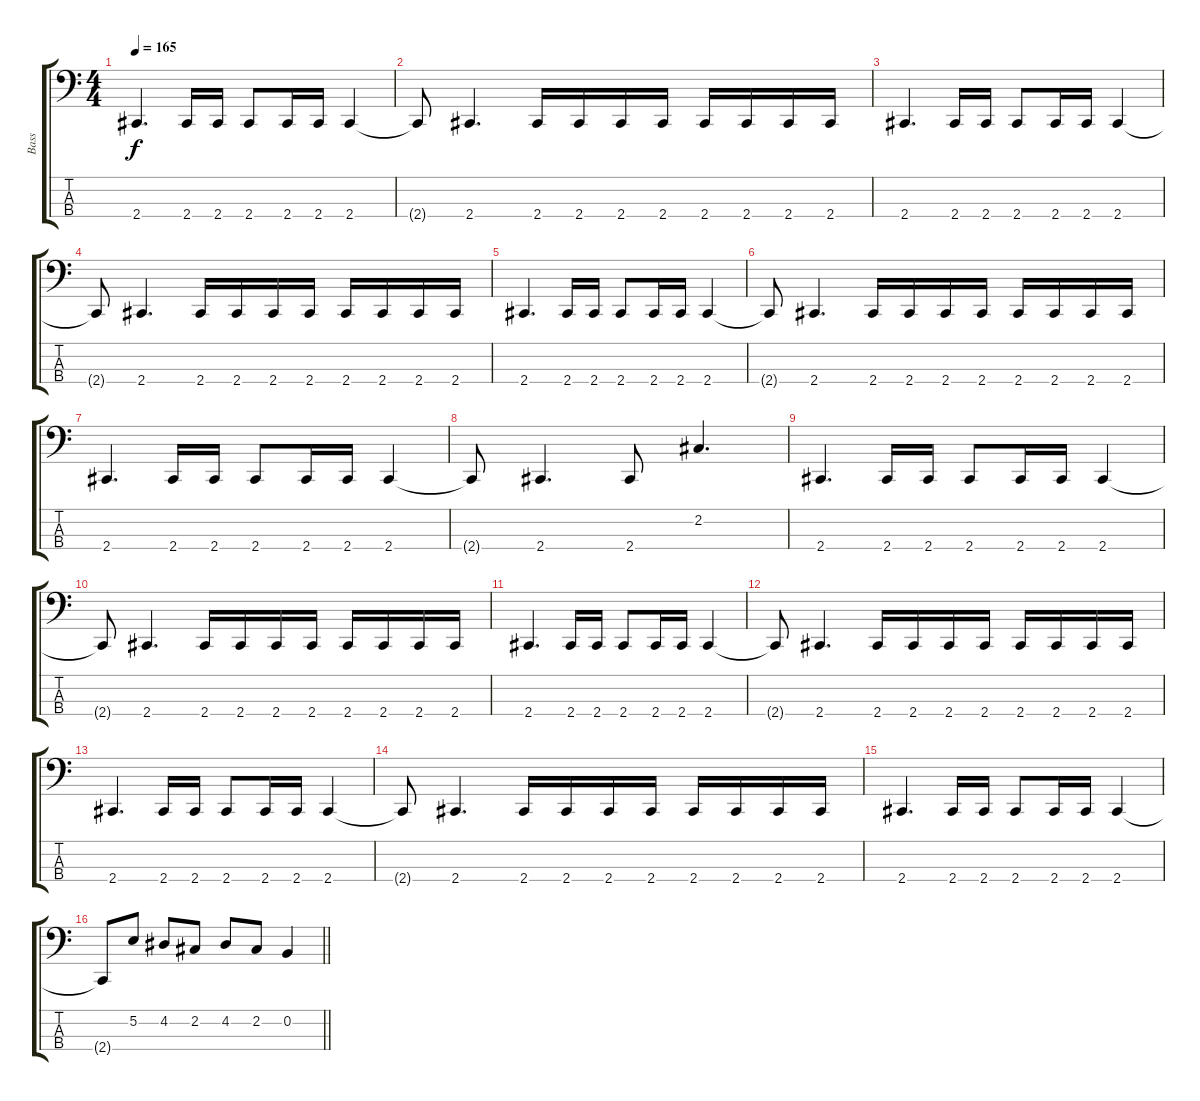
\track ("Bass" "Bass") {instrument electricbasspick}
\staff {score tabs}
\tuning (E2 B1 Gb1 B0) {hide}
\ts (4 4)
\tempo 165
\clef f4
\ks c
2.4.4{d dy f} 2.4.16 2.4.16 2.4.8 2.4.16 2.4.16 2.4.4 |
2.4{t}.8 2.4.4{d} 2.4.16 2.4.16 2.4.16 2.4.16 2.4.16 2.4.16 2.4.16 2.4.16 |
2.4.4{d} 2.4.16 2.4.16 2.4.8 2.4.16 2.4.16 2.4.4 |
2.4{t}.8 2.4.4{d} 2.4.16 2.4.16 2.4.16 2.4.16 2.4.16 2.4.16 2.4.16 2.4.16 |
2.4.4{d} 2.4.16 2.4.16 2.4.8 2.4.16 2.4.16 2.4.4 |
2.4{t}.8 2.4.4{d} 2.4.16 2.4.16 2.4.16 2.4.16 2.4.16 2.4.16 2.4.16 2.4.16 |
2.4.4{d} 2.4.16 2.4.16 2.4.8 2.4.16 2.4.16 2.4.4 |
2.4{t}.8 2.4.4{d} 2.4.8 2.2.4{d} |
2.4.4{d} 2.4.16 2.4.16 2.4.8 2.4.16 2.4.16 2.4.4 |
2.4{t}.8 2.4.4{d} 2.4.16 2.4.16 2.4.16 2.4.16 2.4.16 2.4.16 2.4.16 2.4.16 |
2.4.4{d} 2.4.16 2.4.16 2.4.8 2.4.16 2.4.16 2.4.4 |
2.4{t}.8 2.4.4{d} 2.4.16 2.4.16 2.4.16 2.4.16 2.4.16 2.4.16 2.4.16 2.4.16 |
2.4.4{d} 2.4.16 2.4.16 2.4.8 2.4.16 2.4.16 2.4.4 |
2.4{t}.8 2.4.4{d} 2.4.16 2.4.16 2.4.16 2.4.16 2.4.16 2.4.16 2.4.16 2.4.16 |
2.4.4{d} 2.4.16 2.4.16 2.4.8 2.4.16 2.4.16 2.4.4 |
\barLineRight lightlight
2.4{t}.8 5.2.8 4.2.8 2.2.8 4.2.8 2.2.8 0.2.4
